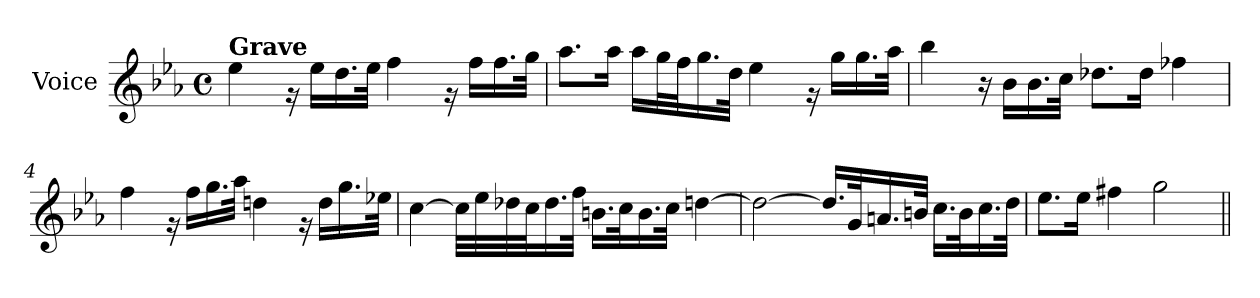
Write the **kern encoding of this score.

**kern
*part1
*staff1
*I"Voice
*I'V
*clefG2
*k[b-e-a-]
*M4/4
*met(c)
*MM40
=1
!LO:TX:a:B:t=Grave
4ee-\
16rg
16ee-\LL
16.dd\
32ee-\JJk
4ff\
16rg
16ff\LL
16.ff\
32gg\JJk
=2
8.aa-\L
16aa-\Jk
16aa-\LL
32gg\L
32ff\J
16.gg\
32dd\JJk
4ee-\
16rg
16gg\LL
16.gg\
32aa-\JJk
!!LO:LB:g=z
=3
4bb-\
16r
16b-\LL
16.b-\
32cc\JJk
8.dd-X\L
16dd-\Jk
4ff-Xi\
=4
4ff\
16rg
16ff\LL
16.gg\
32aa-\JJk
4ddn\
16rg
16dd\LL
16.gg\
32ee-X\JJk
!!LO:LB:g=z
=5
[4cc\
32cc\LLL]
32ee-\
32dd-X\
32cc\J
16.dd-\
32ff\JJk
16.bn\LL
32cc\K
16.b\
32cc\JJk
[4ddn\
=6
2dd\_
16.dd/LL]
32g/K
16.an/
32bn/JJk
16.cc\LL
32b\K
16.cc\
32dd\JJk
=7
8.ee-\L
16ee-\Jk
4ff#X\
2gg\
=||
*-
